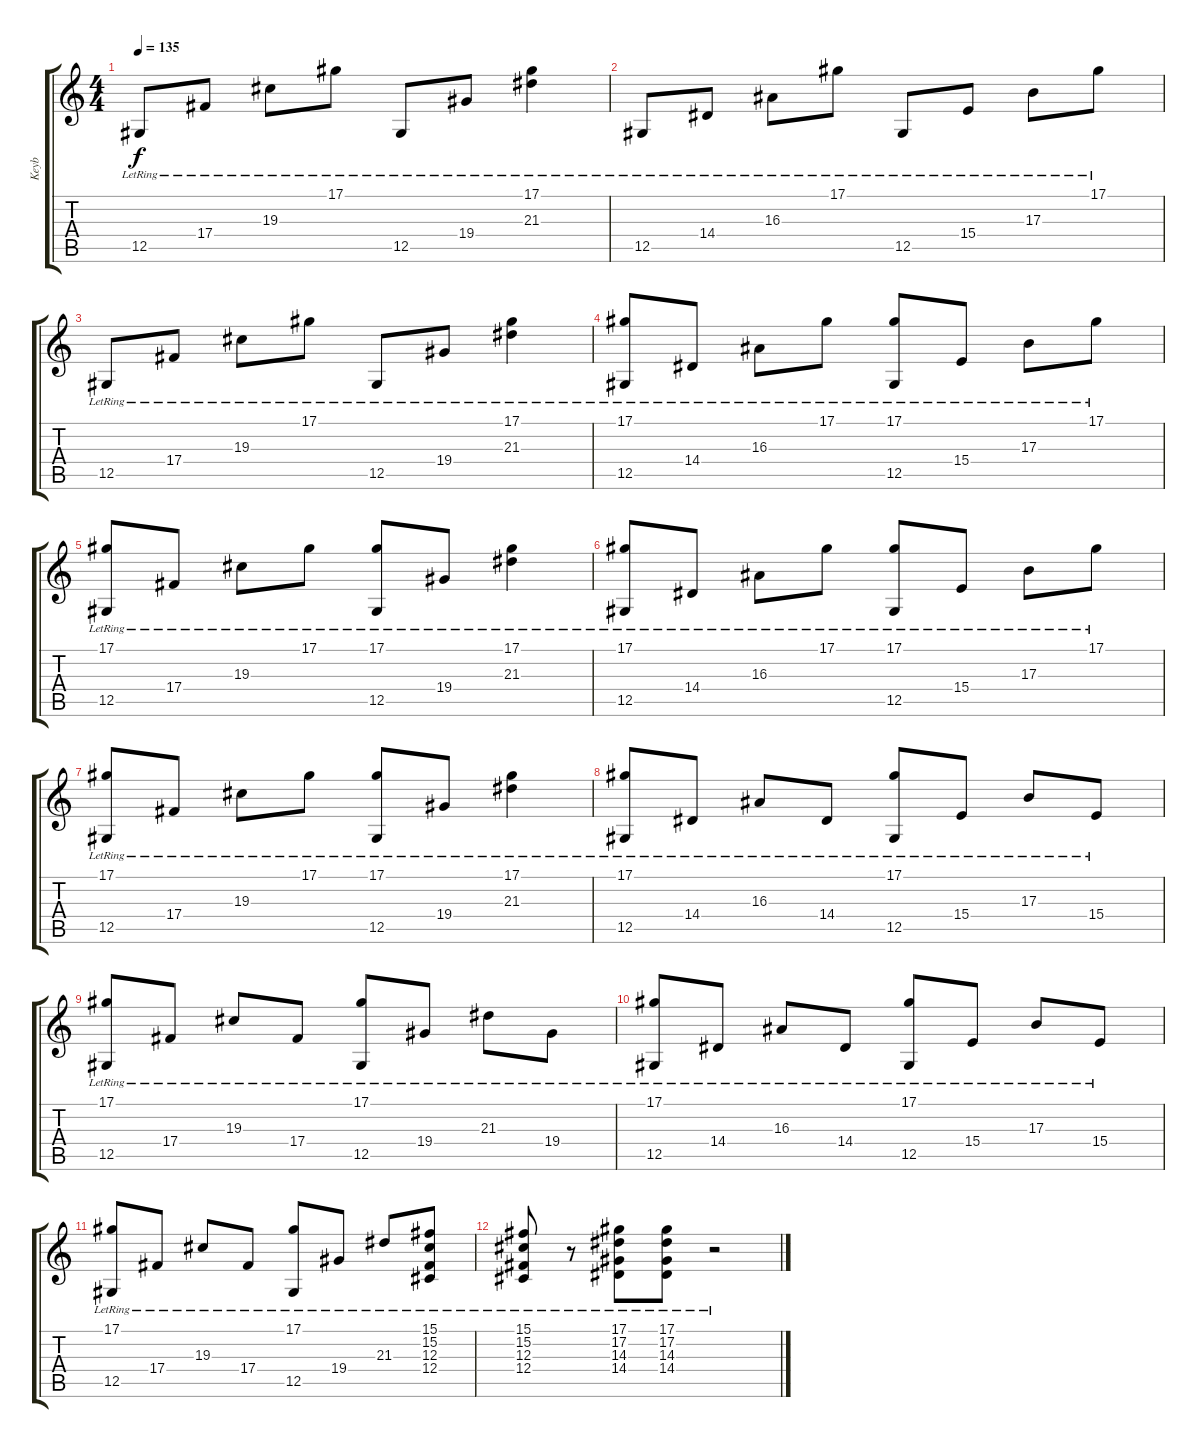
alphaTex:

\track ("Keyb" "Keyb") {instrument lead2sawtooth}
\staff {score tabs}
\tuning (Eb4 Bb3 Gb3 Db3 Ab2 Eb2) {hide}
\ts (4 4)
\tempo 135
\clef g2
\ks c
12.5{lr}.8{dy f} 17.4{lr}.8 19.3{lr}.8 17.1{lr}.8 12.5{lr}.8 19.4{lr}.8 (17.1{lr} 21.3{lr}).4 |
12.5{lr}.8{instrument acousticgrandpiano} 14.4{lr}.8 16.3{lr}.8 17.1{lr}.8 12.5{lr}.8 15.4{lr}.8 17.3{lr}.8 17.1{lr}.8 |
12.5{lr}.8 17.4{lr}.8 19.3{lr}.8 17.1{lr}.8 12.5{lr}.8 19.4{lr}.8 (17.1{lr} 21.3{lr}).4 |
(17.1{lr} 12.5{lr}).8{instrument acousticgrandpiano} 14.4{lr}.8 16.3{lr}.8 17.1{lr}.8 (17.1{lr} 12.5{lr}).8 15.4{lr}.8 17.3{lr}.8 17.1{lr}.8 |
(17.1{lr} 12.5{lr}).8 17.4{lr}.8 19.3{lr}.8 17.1{lr}.8 (17.1{lr} 12.5{lr}).8 19.4{lr}.8 (17.1{lr} 21.3{lr}).4 |
(17.1{lr} 12.5{lr}).8{instrument acousticgrandpiano} 14.4{lr}.8 16.3{lr}.8 17.1{lr}.8 (17.1{lr} 12.5{lr}).8 15.4{lr}.8 17.3{lr}.8 17.1{lr}.8 |
(17.1{lr} 12.5{lr}).8 17.4{lr}.8 19.3{lr}.8 17.1{lr}.8 (17.1{lr} 12.5{lr}).8 19.4{lr}.8 (17.1{lr} 21.3{lr}).4 |
(17.1{lr} 12.5{lr}).8 14.4{lr}.8 16.3{lr}.8 14.4{lr}.8 (17.1{lr} 12.5{lr}).8 15.4{lr}.8 17.3{lr}.8 15.4{lr}.8 |
(17.1{lr} 12.5{lr}).8 17.4{lr}.8 19.3{lr}.8 17.4{lr}.8 (17.1{lr} 12.5{lr}).8 19.4{lr}.8 21.3{lr}.8 19.4{lr}.8 |
(17.1{lr} 12.5{lr}).8 14.4{lr}.8 16.3{lr}.8 14.4{lr}.8 (17.1{lr} 12.5{lr}).8 15.4{lr}.8 17.3{lr}.8 15.4{lr}.8 |
(17.1{lr} 12.5{lr}).8 17.4{lr}.8 19.3{lr}.8 17.4{lr}.8 (17.1{lr} 12.5{lr}).8 19.4{lr}.8 21.3{lr}.8 (15.1{lr} 15.2{lr} 12.3{lr} 12.4{lr}).8 |
(15.1{lr} 15.2{lr} 12.3{lr} 12.4{lr}).8 r.8 (17.1{lr} 17.2{lr} 14.3{lr} 14.4{lr}).8 (17.1{lr} 17.2{lr} 14.3{lr} 14.4{lr}).8 r.2
